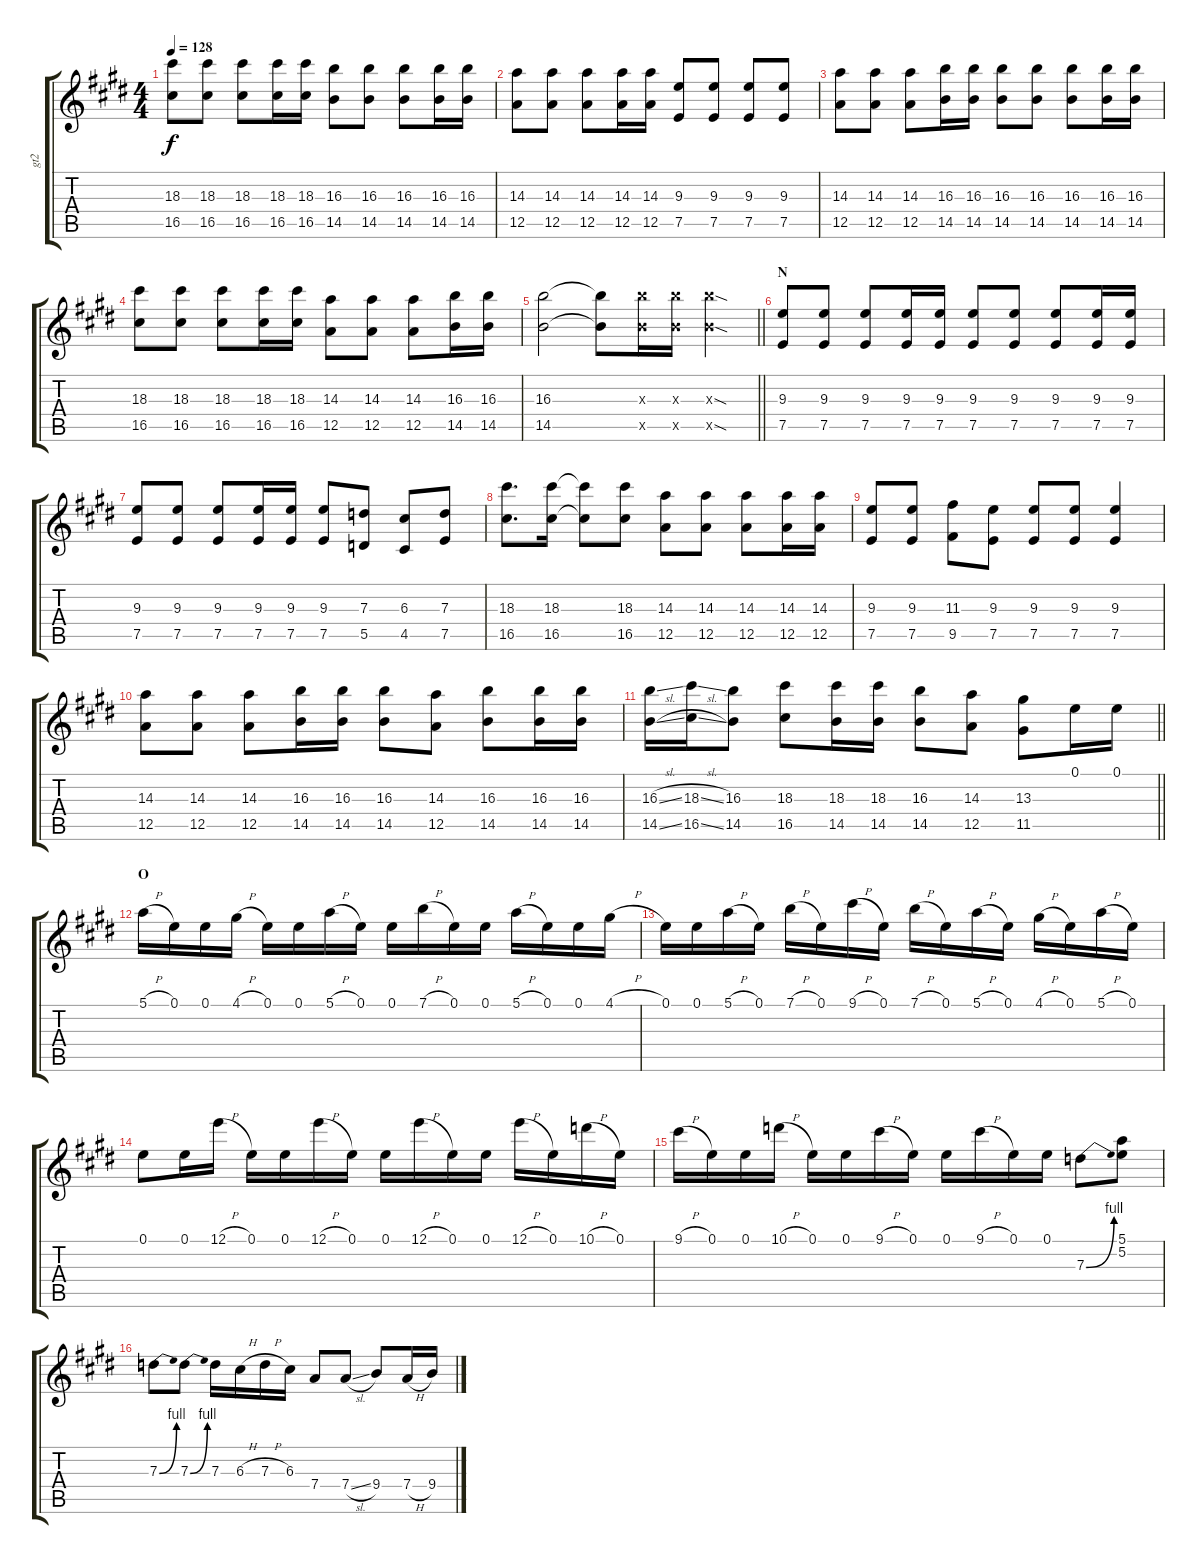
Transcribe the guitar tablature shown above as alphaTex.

\track ("gt2" "gt2") {instrument distortionguitar}
\staff {score tabs}
\tuning (E4 B3 G3 D3 A2 E2) {hide}
\ts (4 4)
\tempo 128
\clef g2
\ks e
(18.3 16.5).8{dy f} (18.3 16.5).8 (18.3 16.5).8 (18.3 16.5).16 (18.3 16.5).16 (16.3 14.5).8 (16.3 14.5).8 (16.3 14.5).8 (16.3 14.5).16 (16.3 14.5).16 |
(14.3 12.5).8 (14.3 12.5).8 (14.3 12.5).8 (14.3 12.5).16 (14.3 12.5).16 (9.3 7.5).8 (9.3 7.5).8 (9.3 7.5).8 (9.3 7.5).8 |
(14.3 12.5).8 (14.3 12.5).8 (14.3 12.5).8 (16.3 14.5).16 (16.3 14.5).16 (16.3 14.5).8 (16.3 14.5).8 (16.3 14.5).8 (16.3 14.5).16 (16.3 14.5).16 |
(18.3 16.5).8 (18.3 16.5).8 (18.3 16.5).8 (18.3 16.5).16 (18.3 16.5).16 (14.3 12.5).8 (14.3 12.5).8 (14.3 12.5).8 (16.3 14.5).16 (16.3 14.5).16 |
\barLineRight lightlight
(16.3 14.5).2 (16.3{t} 14.5{t}).8 (16.3{x} 14.5{x}).16 (16.3{x} 14.5{x}).16 (16.3{sod x} 14.5{sod x}).4 |
\section ("" "N")
(9.3 7.5).8 (9.3 7.5).8 (9.3 7.5).8 (9.3 7.5).16 (9.3 7.5).16 (9.3 7.5).8 (9.3 7.5).8 (9.3 7.5).8 (9.3 7.5).16 (9.3 7.5).16 |
(9.3 7.5).8 (9.3 7.5).8 (9.3 7.5).8 (9.3 7.5).16 (9.3 7.5).16 (9.3 7.5).8 (7.3 5.5).8 (6.3 4.5).8 (7.3 7.5).8 |
(18.3 16.5).8{d} (18.3 16.5).16 (18.3{t} 16.5{t}).8 (18.3 16.5).8 (14.3 12.5).8 (14.3 12.5).8 (14.3 12.5).8 (14.3 12.5).16 (14.3 12.5).16 |
(9.3 7.5).8 (9.3 7.5).8 (11.3 9.5).8 (9.3 7.5).8 (9.3 7.5).8 (9.3 7.5).8 (9.3 7.5).4 |
(14.3 12.5).8 (14.3 12.5).8 (14.3 12.5).8 (16.3 14.5).16 (16.3 14.5).16 (16.3 14.5).8 (14.3 12.5).8 (16.3 14.5).8 (16.3 14.5).16 (16.3 14.5).16 |
\barLineRight lightlight
(16.3{sl} 14.5{sl}).16 (18.3{sl} 16.5{sl}).16 (16.3 14.5).8 (18.3 16.5).8 (18.3 14.5).16 (18.3 14.5).16 (16.3 14.5).8 (14.3 12.5).8 (13.3 11.5).8 0.1.16 0.1.16 |
\section ("" "O")
5.1{h}.16 0.1.16 0.1.16 4.1{h}.16 0.1.16 0.1.16 5.1{h}.16 0.1.16 0.1.16 7.1{h}.16 0.1.16 0.1.16 5.1{h}.16 0.1.16 0.1.16 4.1{h}.16 |
0.1.16 0.1.16 5.1{h}.16 0.1.16 7.1{h}.16 0.1.16 9.1{h}.16 0.1.16 7.1{h}.16 0.1.16 5.1{h}.16 0.1.16 4.1{h}.16 0.1.16 5.1{h}.16 0.1.16 |
0.1.8 0.1.16 12.1{h}.16 0.1.16 0.1.16 12.1{h}.16 0.1.16 0.1.16 12.1{h}.16 0.1.16 0.1.16 12.1{h}.16 0.1.16 10.1{h}.16 0.1.16 |
9.1{h}.16 0.1.16 0.1.16 10.1{h}.16 0.1.16 0.1.16 9.1{h}.16 0.1.16 0.1.16 9.1{h}.16 0.1.16 0.1.16 7.3{be (bend 0 0 60 4)}.8 (5.1 5.2).8 |
7.3{be (bend 0 0 60 4)}.8 7.3{be (bend 0 0 60 4)}.8 7.3.16 6.3{h}.16 7.3{h}.16 6.3.16 7.4.8 7.4{sl}.8 9.4.8 7.4{h}.16 9.4.16
